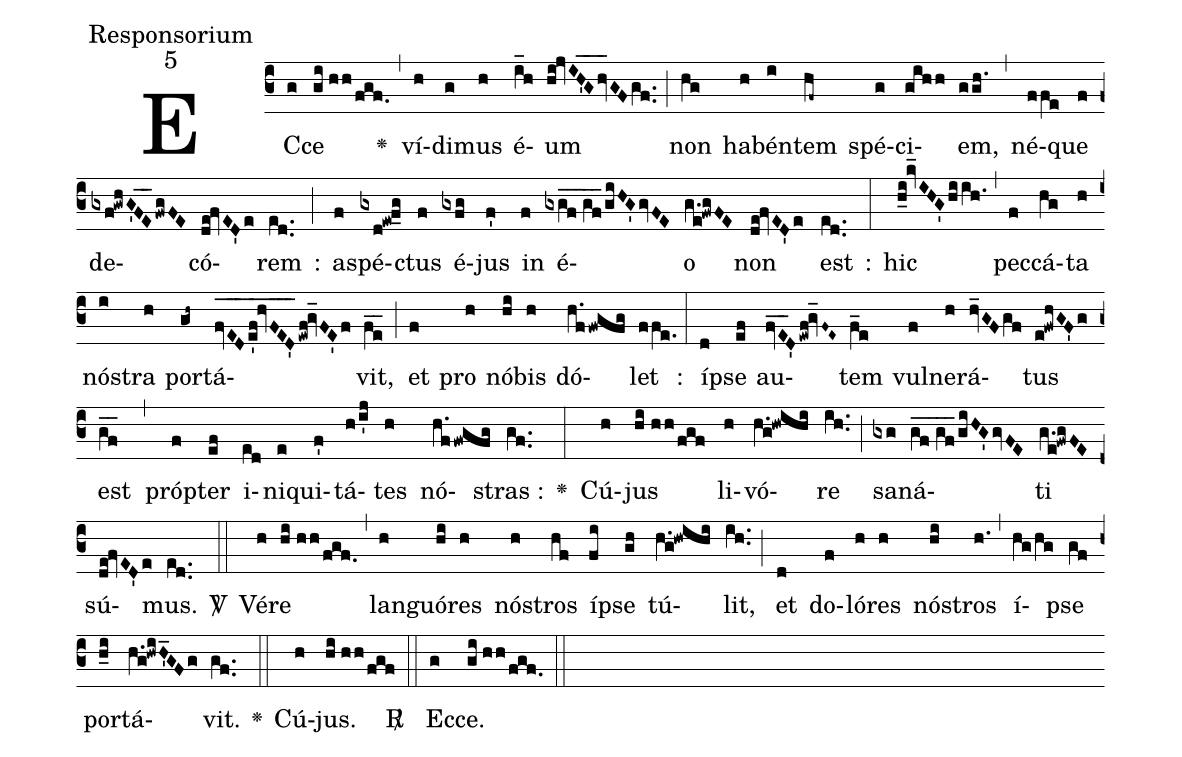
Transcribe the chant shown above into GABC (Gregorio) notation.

office-part: Responsorium;
mode: 5;
%%
(c3)
EC(g)ce(gi//hh/fgf.) <v>\greheightstar</v>(,)
ví(h)di(g)mus(h) é(i_h)um(hi!jvIH'G__/hv_GFgf..) (;)
non(hg) ha(h)bén(i)tem(hf~) spé(g)ci(gihh)em,(ggh.) (,)
né(ffe)que(f) de(gxf!gwhG'FE__/fwgFE)có(de!fvED'e)rem(ed..) :(;)
a(f)spé(gxd!ew!f_g)ctus(f) é(gxfg)jus(f') in(f) é(gxgf__//gf__/giHG'/gvFE)o(g.e!fwgFE) non(de!fvED'e) est(ed..) :(:)
hic(h_i!kv_IHG'/hiih.) (,)
pec(f)cá(hg)ta(h) nó(i)stra(h) por(gh~)tá(fv_E_D_e'f_!hv_F_E_D'_/ewf!gv_FE'f)vit,(fe__) (;)
et(f) pro(h) nó(hi)bis(h) dó(h.f/fwgfg)let(ffe.) :(:)
í(d)pse(ef) au(fvE__D'/ewf!gv_F~E~)tem(f_e) vul(f)ne(h)rá(hv_GFgf)tus(e!fwhGF'g) est(gf__) (,)
próp(f)ter(ef) i(ed)ni(e)qui(f')tá(h/i'j)tes(h) nó(h.ffwgfg)stras :(gf..) <v>\greheightstar</v>(:)
Cú(h)jus(hi//hh/fgf) li(h)vó(h.g!hwihi)re(ih..) (;)
sa(gxg)ná(gf__//gf__/giHG'/gvFE)ti(g.e!fwgFE) sú(de!fvED'e)mus.(ed..) <sp>V/</sp>(::)
Vé(h)re(hi//hh/fgf.) (,)
lan(h)guó(hi)res(h) nó(h)stros(hf) í(fi)pse(gh) tú(h.g!hwihi)lit,(ih..) (;)
et(d) do(f)ló(h)res(h) nó(hi)stros(h.) (,)
í(hg/hg)pse(gf) por(h_i)tá(h.g!hwiH'_GFg)vit.(gf..) <v>\greheightstar</v>(::)
Cú(h)jus.(hi//hh/fgf) <sp>R/</sp>(::)
Ec(g)ce.(gi//hh/fgf.) (::)
